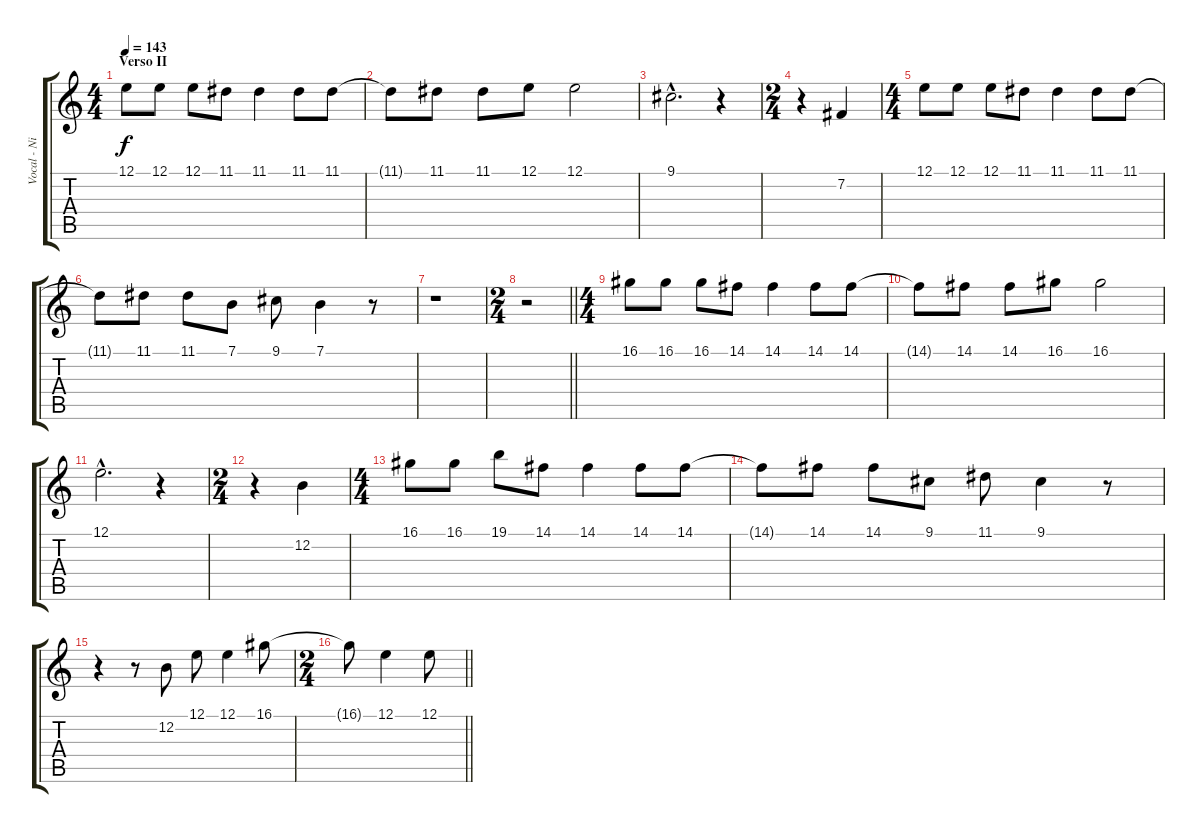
\track ("Vocal - Nikola" "Vocal - Ni") {instrument flute}
\staff {score tabs}
\tuning (E4 B3 G3 D3 A2 E2) {hide}
\ts (4 4)
\section ("" "Verso II")
\tempo 143
\clef g2
\ks c
12.1.8{dy f} 12.1.8 12.1.8 11.1.8 11.1.4 11.1.8 11.1.8 |
11.1{t}.8 11.1.8 11.1.8 12.1.8 12.1.2 |
9.1{hac}.2{d} r.4 |
\ts (2 4)
r.4 7.2.4 |
\ts (4 4)
12.1.8 12.1.8 12.1.8 11.1.8 11.1.4 11.1.8 11.1.8 |
11.1{t}.8 11.1.8 11.1.8 7.1.8 9.1.8 7.1.4 r.8 |
r.1 |
\ts (2 4)
\barLineRight lightlight
r.2 |
\ts (4 4)
16.1.8 16.1.8 16.1.8 14.1.8 14.1.4 14.1.8 14.1.8 |
14.1{t}.8 14.1.8 14.1.8 16.1.8 16.1.2 |
12.1{hac}.2{d} r.4 |
\ts (2 4)
r.4 12.2.4 |
\ts (4 4)
16.1.8 16.1.8 19.1.8 14.1.8 14.1.4 14.1.8 14.1.8 |
14.1{t}.8 14.1.8 14.1.8 9.1.8 11.1.8 9.1.4 r.8 |
r.4 r.8 12.2.8 12.1.8 12.1.4 16.1.8 |
\ts (2 4)
\barLineRight lightlight
16.1{t}.8 12.1.4 12.1.8
